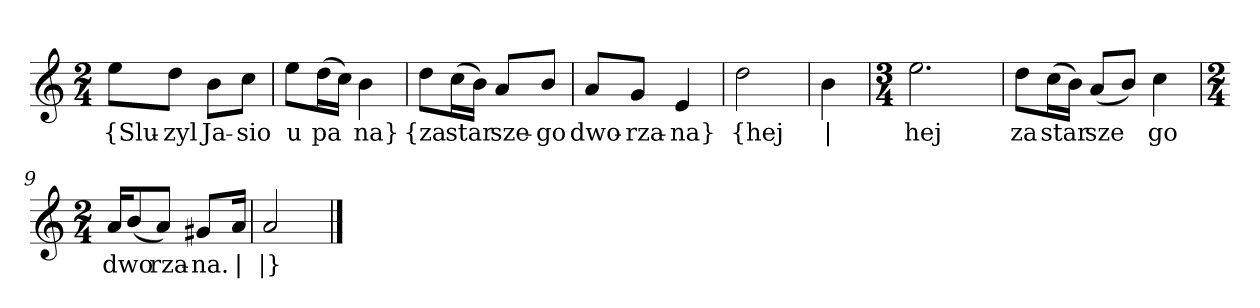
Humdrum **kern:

**kern	**text
*part1	*part1
*staff1	*staff1
*clefG2	*
*k[]	*
*a:	*
*M2/4	*
=	=
8ee\L	{Slu-
8dd\J	-zyl
8b\L	Ja-
8cc\J	-sio
=2	=2
8ee\L	u
(16dd\L	pa
16cc\JJ)	--
4b	-na}
=3y	=3y
8dd\L	{za
(16cc\L	star
16b\JJ)	--
8a/L	-sze-
8b/J	-go
=4	=4
8a/L	dwo-
8g/J	-rza-
4e	-na}
=5y	=5y
2dd	{hej
=6y	=6y
4b	|
=7	=7
*M3/4	*
2.ee	hej
=8	=8
8dd\L	za
(16cc\L	star
16b\JJ)	--
(8a/L	-sze
8b/J)	--
4cc	-go
=9	=9
*M2/4	*
16a/KL	dwo
(8b/	--
8a/J)	-rza-
8g#X/L	-na.
16a/Jk	|
=10y	=10y
2a	|}
==	==
*-	*-
